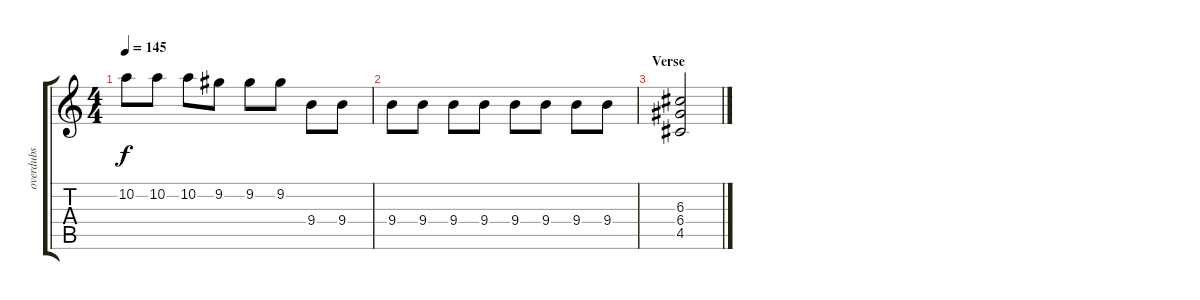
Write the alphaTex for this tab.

\track ("overdubs" "overdubs") {instrument overdrivenguitar}
\staff {score tabs}
\tuning (E4 B3 G3 D3 A2 E2) {hide}
\ts (4 4)
\tempo 145
\clef g2
\ks c
10.2.8{dy f} 10.2.8 10.2.8 9.2.8 9.2.8 9.2.8 9.4.8 9.4.8 |
9.4.8 9.4.8 9.4.8 9.4.8 9.4.8 9.4.8 9.4.8 9.4.8 |
\section ("" "Verse")
(6.3 6.4 4.5).2{volume 0}
